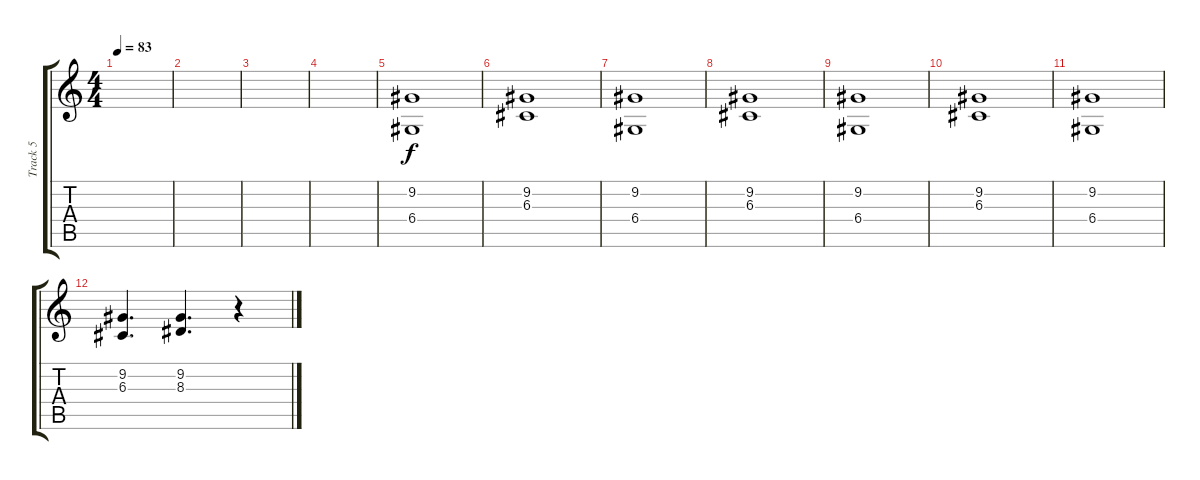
\track ("Track 5" "Track 5") {instrument stringensemble2}
\staff {score tabs}
\tuning (E4 B3 G3 D3 A2 E2) {hide}
\ts (4 4)
\tempo 83
\clef g2
\ks c
|
|
|
|
(9.2 6.4).1 |
(9.2 6.3).1 |
(9.2 6.4).1 |
(9.2 6.3).1 |
(9.2 6.4).1 |
(9.2 6.3).1 |
(9.2 6.4).1 |
(9.2 6.3).4{d} (9.2 8.3).4{d} r.4
